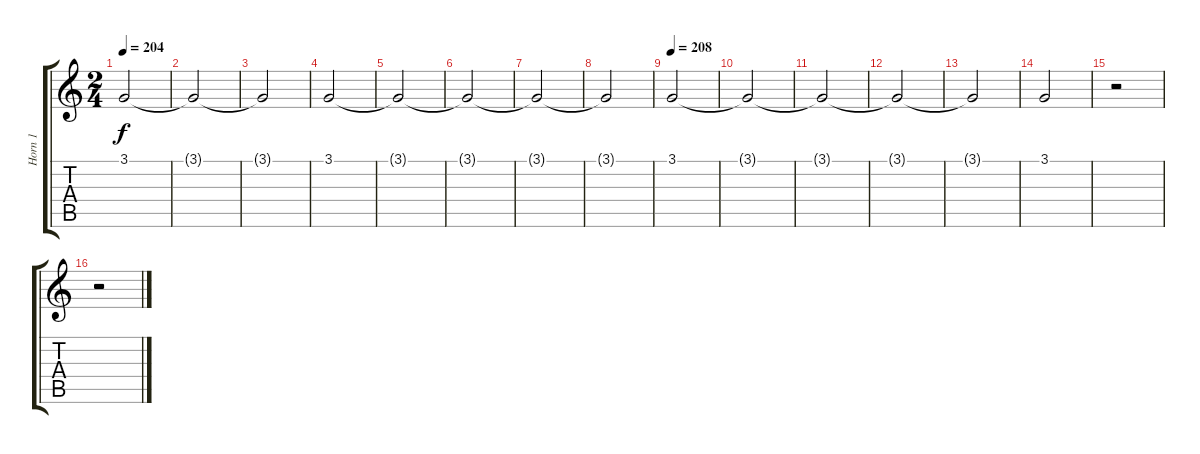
\track ("Horn 1" "Horn 1") {instrument frenchhorn}
\staff {score tabs}
\tuning (E4 B3 G3 D3 A2 E2) {hide}
\ts (2 4)
\tempo 204
\clef g2
\ks c
3.1{t}.2{dy f} |
3.1{t}.2 |
3.1{t}.2 |
3.1.2 |
3.1{t}.2 |
3.1{t}.2 |
3.1{t}.2 |
3.1{t}.2 |
\tempo 208
3.1.2 |
3.1{t}.2 |
3.1{t}.2 |
3.1{t}.2 |
3.1{t}.2 |
3.1.2 |
r.2 |
r.2
